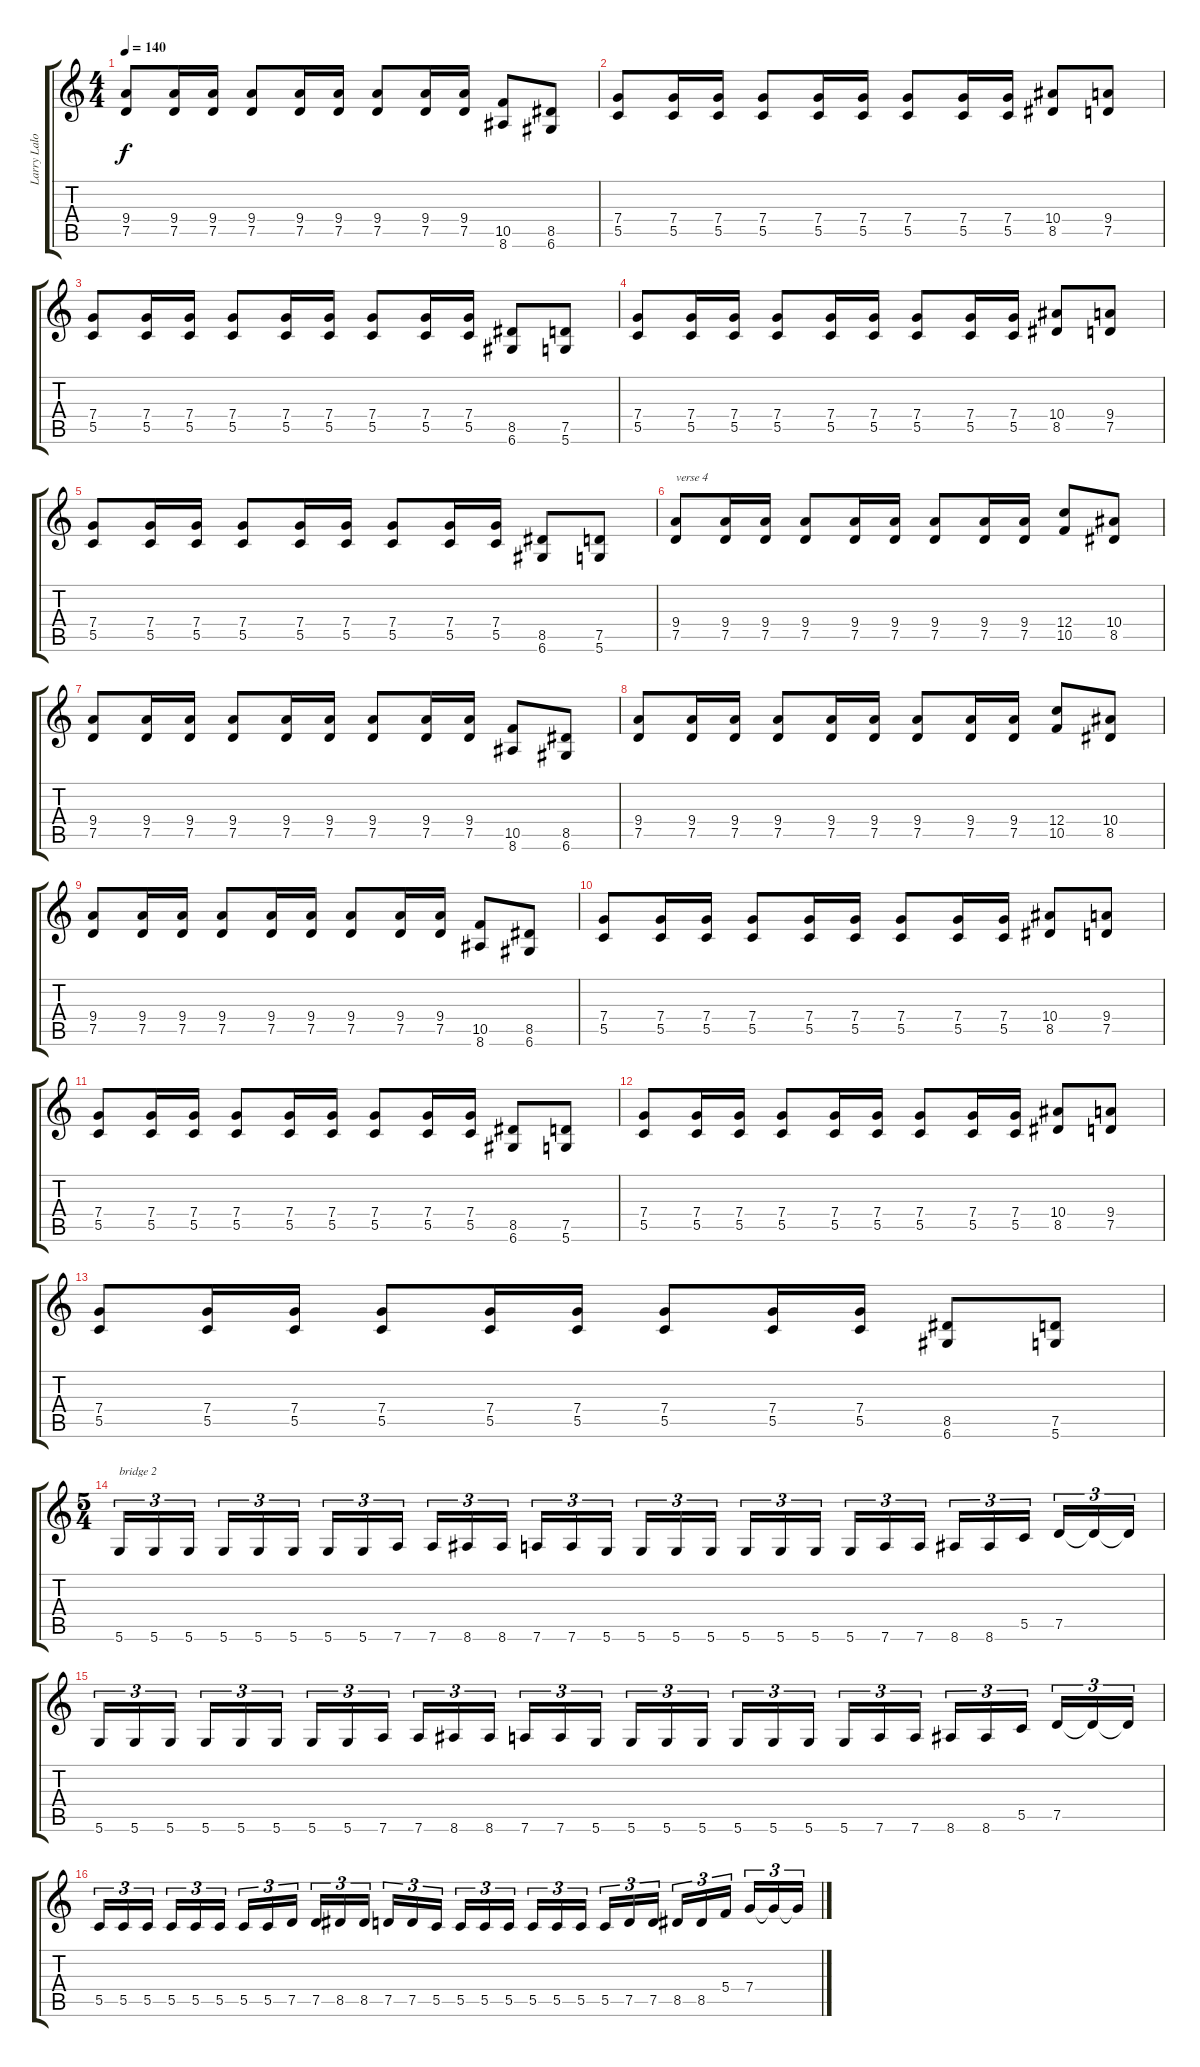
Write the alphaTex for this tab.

\track ("Larry Lalonde" "Larry Lalo") {instrument distortionguitar}
\staff {score tabs}
\tuning (D4 A3 F3 C3 G2 D2) {hide}
\ts (4 4)
\tempo 140
\clef g2
\ks c
(9.4 7.5).8{dy f} (9.4 7.5).16 (9.4 7.5).16 (9.4 7.5).8 (9.4 7.5).16 (9.4 7.5).16 (9.4 7.5).8 (9.4 7.5).16 (9.4 7.5).16 (10.5 8.6).8 (8.5 6.6).8 |
(7.4 5.5).8 (7.4 5.5).16 (7.4 5.5).16 (7.4 5.5).8 (7.4 5.5).16 (7.4 5.5).16 (7.4 5.5).8 (7.4 5.5).16 (7.4 5.5).16 (10.4 8.5).8 (9.4 7.5).8 |
(7.4 5.5).8 (7.4 5.5).16 (7.4 5.5).16 (7.4 5.5).8 (7.4 5.5).16 (7.4 5.5).16 (7.4 5.5).8 (7.4 5.5).16 (7.4 5.5).16 (8.5 6.6).8 (7.5 5.6).8 |
(7.4 5.5).8 (7.4 5.5).16 (7.4 5.5).16 (7.4 5.5).8 (7.4 5.5).16 (7.4 5.5).16 (7.4 5.5).8 (7.4 5.5).16 (7.4 5.5).16 (10.4 8.5).8 (9.4 7.5).8 |
(7.4 5.5).8 (7.4 5.5).16 (7.4 5.5).16 (7.4 5.5).8 (7.4 5.5).16 (7.4 5.5).16 (7.4 5.5).8 (7.4 5.5).16 (7.4 5.5).16 (8.5 6.6).8 (7.5 5.6).8 |
(9.4 7.5).8{txt "verse 4"} (9.4 7.5).16 (9.4 7.5).16 (9.4 7.5).8 (9.4 7.5).16 (9.4 7.5).16 (9.4 7.5).8 (9.4 7.5).16 (9.4 7.5).16 (12.4 10.5).8 (10.4 8.5).8 |
(9.4 7.5).8 (9.4 7.5).16 (9.4 7.5).16 (9.4 7.5).8 (9.4 7.5).16 (9.4 7.5).16 (9.4 7.5).8 (9.4 7.5).16 (9.4 7.5).16 (10.5 8.6).8 (8.5 6.6).8 |
(9.4 7.5).8 (9.4 7.5).16 (9.4 7.5).16 (9.4 7.5).8 (9.4 7.5).16 (9.4 7.5).16 (9.4 7.5).8 (9.4 7.5).16 (9.4 7.5).16 (12.4 10.5).8 (10.4 8.5).8 |
(9.4 7.5).8 (9.4 7.5).16 (9.4 7.5).16 (9.4 7.5).8 (9.4 7.5).16 (9.4 7.5).16 (9.4 7.5).8 (9.4 7.5).16 (9.4 7.5).16 (10.5 8.6).8 (8.5 6.6).8 |
(7.4 5.5).8 (7.4 5.5).16 (7.4 5.5).16 (7.4 5.5).8 (7.4 5.5).16 (7.4 5.5).16 (7.4 5.5).8 (7.4 5.5).16 (7.4 5.5).16 (10.4 8.5).8 (9.4 7.5).8 |
(7.4 5.5).8 (7.4 5.5).16 (7.4 5.5).16 (7.4 5.5).8 (7.4 5.5).16 (7.4 5.5).16 (7.4 5.5).8 (7.4 5.5).16 (7.4 5.5).16 (8.5 6.6).8 (7.5 5.6).8 |
(7.4 5.5).8 (7.4 5.5).16 (7.4 5.5).16 (7.4 5.5).8 (7.4 5.5).16 (7.4 5.5).16 (7.4 5.5).8 (7.4 5.5).16 (7.4 5.5).16 (10.4 8.5).8 (9.4 7.5).8 |
(7.4 5.5).8 (7.4 5.5).16 (7.4 5.5).16 (7.4 5.5).8 (7.4 5.5).16 (7.4 5.5).16 (7.4 5.5).8 (7.4 5.5).16 (7.4 5.5).16 (8.5 6.6).8 (7.5 5.6).8 |
\ts (5 4)
5.6.16{tu (3 2) txt "bridge 2"} 5.6.16{tu (3 2)} 5.6.16{tu (3 2) beam splitsecondary} 5.6.16{tu (3 2)} 5.6.16{tu (3 2)} 5.6.16{tu (3 2)} 5.6.16{tu (3 2)} 5.6.16{tu (3 2)} 7.6.16{tu (3 2) beam splitsecondary} 7.6.16{tu (3 2)} 8.6.16{tu (3 2)} 8.6.16{tu (3 2)} 7.6.16{tu (3 2)} 7.6.16{tu (3 2)} 5.6.16{tu (3 2) beam splitsecondary} 5.6.16{tu (3 2)} 5.6.16{tu (3 2)} 5.6.16{tu (3 2)} 5.6.16{tu (3 2)} 5.6.16{tu (3 2)} 5.6.16{tu (3 2) beam splitsecondary} 5.6.16{tu (3 2)} 7.6.16{tu (3 2)} 7.6.16{tu (3 2)} 8.6.16{tu (3 2)} 8.6.16{tu (3 2)} 5.5.16{tu (3 2) beam splitsecondary} 7.5.16{tu (3 2)} 7.5{t}.16{tu (3 2)} 7.5{t}.16{tu (3 2)} |
5.6.16{tu (3 2)} 5.6.16{tu (3 2)} 5.6.16{tu (3 2) beam splitsecondary} 5.6.16{tu (3 2)} 5.6.16{tu (3 2)} 5.6.16{tu (3 2)} 5.6.16{tu (3 2)} 5.6.16{tu (3 2)} 7.6.16{tu (3 2) beam splitsecondary} 7.6.16{tu (3 2)} 8.6.16{tu (3 2)} 8.6.16{tu (3 2)} 7.6.16{tu (3 2)} 7.6.16{tu (3 2)} 5.6.16{tu (3 2) beam splitsecondary} 5.6.16{tu (3 2)} 5.6.16{tu (3 2)} 5.6.16{tu (3 2)} 5.6.16{tu (3 2)} 5.6.16{tu (3 2)} 5.6.16{tu (3 2) beam splitsecondary} 5.6.16{tu (3 2)} 7.6.16{tu (3 2)} 7.6.16{tu (3 2)} 8.6.16{tu (3 2)} 8.6.16{tu (3 2)} 5.5.16{tu (3 2) beam splitsecondary} 7.5.16{tu (3 2)} 7.5{t}.16{tu (3 2)} 7.5{t}.16{tu (3 2)} |
5.5.16{tu (3 2)} 5.5.16{tu (3 2)} 5.5.16{tu (3 2) beam splitsecondary} 5.5.16{tu (3 2)} 5.5.16{tu (3 2)} 5.5.16{tu (3 2)} 5.5.16{tu (3 2)} 5.5.16{tu (3 2)} 7.5.16{tu (3 2) beam splitsecondary} 7.5.16{tu (3 2)} 8.5.16{tu (3 2)} 8.5.16{tu (3 2)} 7.5.16{tu (3 2)} 7.5.16{tu (3 2)} 5.5.16{tu (3 2) beam splitsecondary} 5.5.16{tu (3 2)} 5.5.16{tu (3 2)} 5.5.16{tu (3 2)} 5.5.16{tu (3 2)} 5.5.16{tu (3 2)} 5.5.16{tu (3 2) beam splitsecondary} 5.5.16{tu (3 2)} 7.5.16{tu (3 2)} 7.5.16{tu (3 2)} 8.5.16{tu (3 2)} 8.5.16{tu (3 2)} 5.4.16{tu (3 2) beam splitsecondary} 7.4.16{tu (3 2)} 7.4{t}.16{tu (3 2)} 7.4{t}.16{tu (3 2)}
